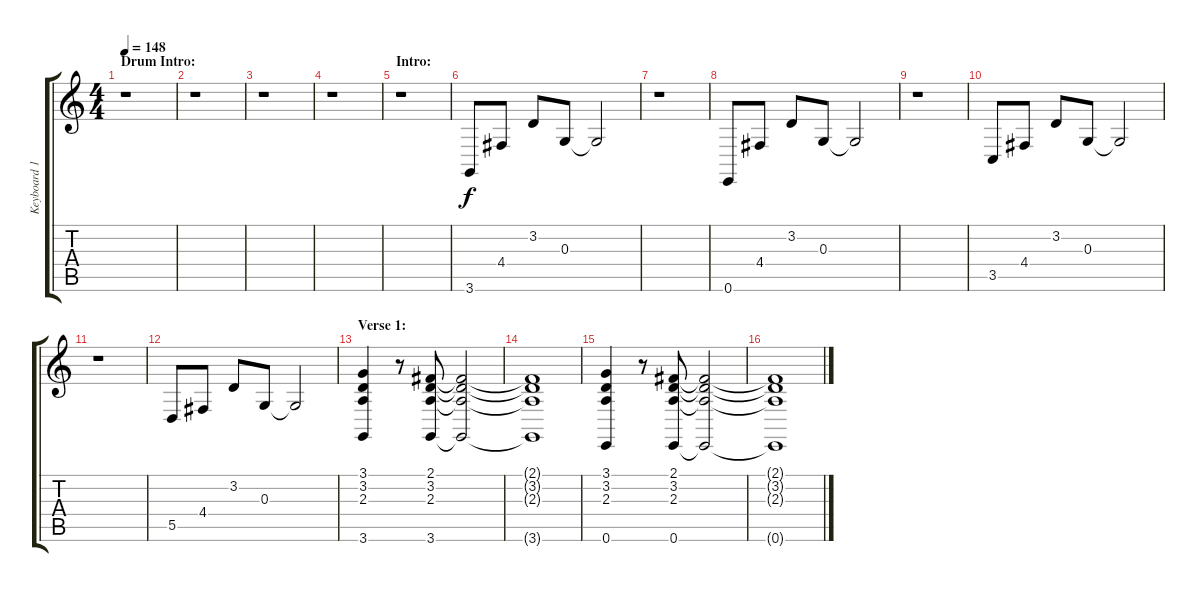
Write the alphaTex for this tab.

\track ("Keyboard 1" "Keyboard 1") {instrument acousticgrandpiano}
\staff {score tabs}
\tuning (E4 B3 G3 D3 A2 E2) {hide}
\ts (4 4)
\section ("" "Drum Intro:")
\tempo 148
\clef g2
\ks c
r.1{dy f volume 14 instrument acousticgrandpiano} |
r.1 |
r.1 |
r.1 |
\section ("" "Intro:")
r.1 |
3.6.8 4.4.8 3.2.8 0.3.8 0.3{t}.2 |
r.1 |
0.6.8 4.4.8 3.2.8 0.3.8 0.3{t}.2 |
r.1 |
3.5.8 4.4.8 3.2.8 0.3.8 0.3{t}.2 |
r.1 |
5.5.8 4.4.8 3.2.8 0.3.8 0.3{t}.2 |
\section ("" "Verse 1:")
(3.1 3.2 2.3 3.6).4 r.8 (2.1 3.2 2.3 3.6).8 (2.1{t} 3.2{t} 2.3{t} 3.6{t}).2 |
(2.1{t} 3.2{t} 2.3{t} 3.6{t}).1 |
(3.1 3.2 2.3 0.6).4 r.8 (2.1 3.2 2.3 0.6).8 (2.1{t} 3.2{t} 2.3{t} 0.6{t}).2 |
(2.1{t} 3.2{t} 2.3{t} 0.6{t}).1
